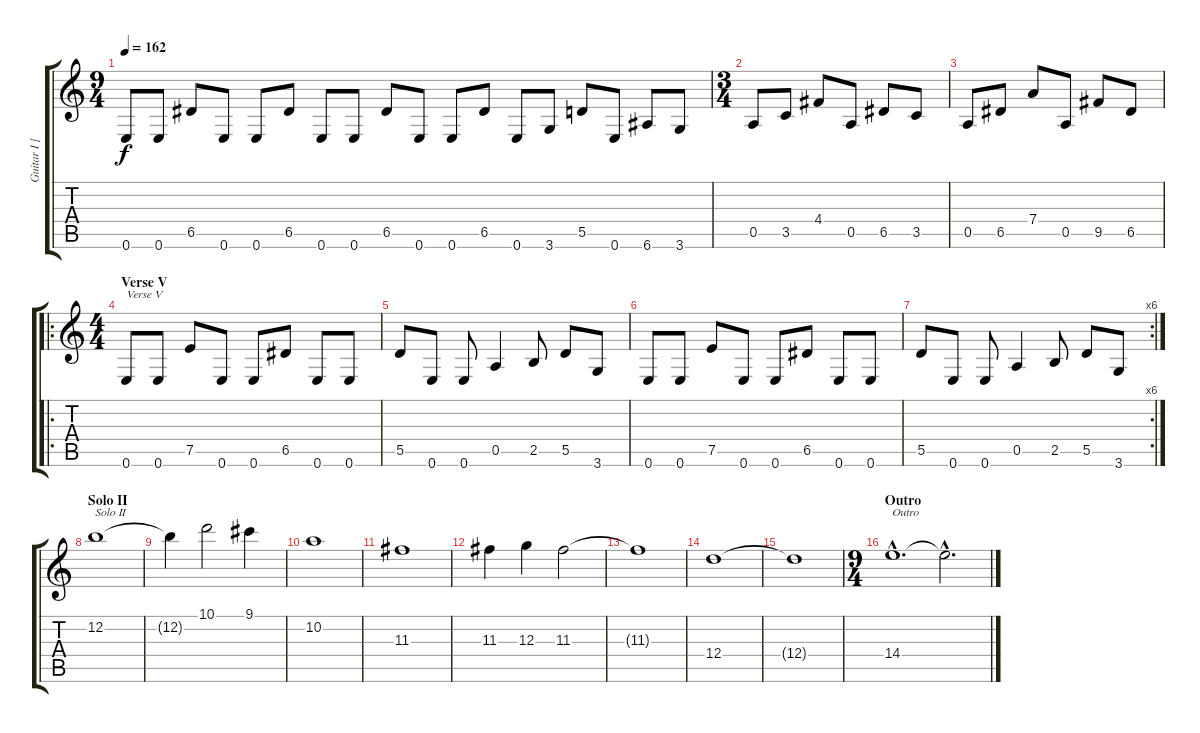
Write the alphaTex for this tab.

\track ("Guitar I [Steven Wilson]" "Guitar I [") {instrument overdrivenguitar}
\staff {score tabs}
\tuning (E4 B3 G3 D3 A2 E2) {hide}
\ts (9 4)
\tempo 162
\clef g2
\ks c
0.6.8{dy f} 0.6.8 6.5.8 0.6.8 0.6.8 6.5.8 0.6.8 0.6.8 6.5.8 0.6.8 0.6.8 6.5.8 0.6.8 3.6.8 5.5.8 0.6.8 6.6.8 3.6.8 |
\ts (3 4)
0.5.8 3.5.8 4.4.8 0.5.8 6.5.8 3.5.8 |
0.5.8 6.5.8 7.4.8 0.5.8 9.5.8 6.5.8 |
\ro
\ts (4 4)
\section ("" "Verse V")
0.6.8{txt "Verse V"} 0.6.8 7.5.8 0.6.8 0.6.8 6.5.8 0.6.8 0.6.8 |
5.5.8 0.6.8 0.6.8 0.5.4 2.5.8 5.5.8 3.6.8 |
0.6.8 0.6.8 7.5.8 0.6.8 0.6.8 6.5.8 0.6.8 0.6.8 |
\rc 6
5.5.8 0.6.8 0.6.8 0.5.4 2.5.8 5.5.8 3.6.8 |
\section ("" "Solo II")
12.2.1{txt "Solo II"} |
12.2{t}.4 10.1.2 9.1.4 |
10.2.1 |
11.3.1 |
11.3.4 12.3.4 11.3.2 |
11.3{t}.1 |
12.4.1 |
12.4{t}.1 |
\ts (9 4)
\section ("" "Outro")
14.4{hac}.1{d txt "Outro"} 14.4{hac t}.2{d}
